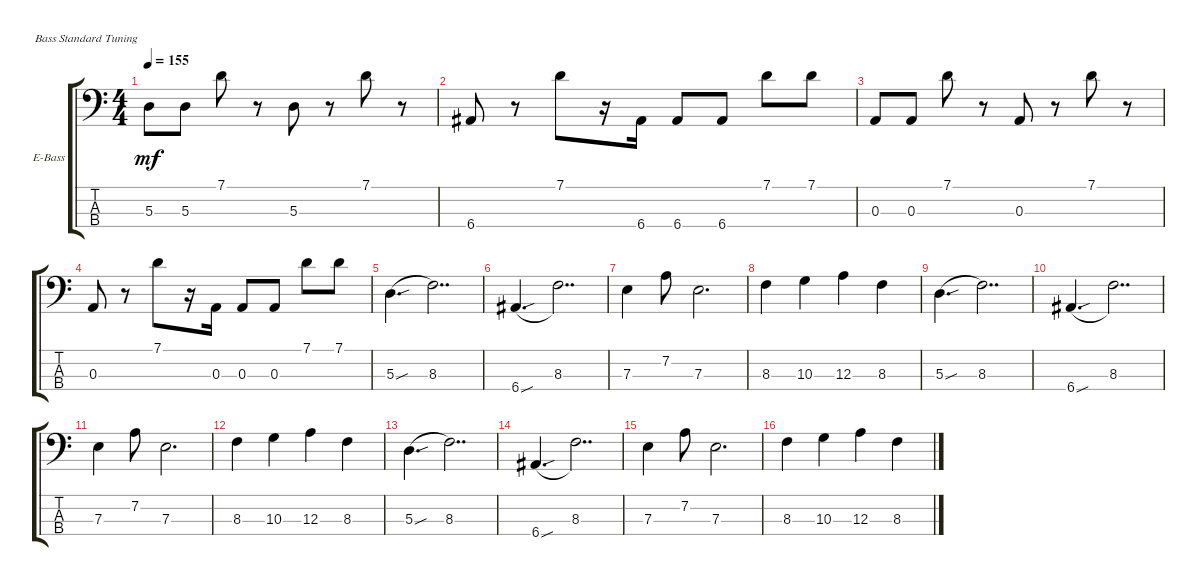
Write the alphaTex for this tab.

\defaultSystemsLayout 4
\bracketExtendMode groupsimilarinstruments
\firstSystemTrackNameOrientation horizontal
\otherSystemsTrackNameOrientation horizontal
\track ("Electric Bass" "E-Bass") {instrument electricbassfinger}
\staff {score tabs}
\tuning (G2 D2 A1 E1)
\ts (4 4)
\tempo 155
\clef f4
\ks c
5.3.8{dy mf} 5.3.8 7.1.8 r.8 5.3.8 r.8 7.1.8 r.8 |
6.4.8 r.8 7.1.8 r.16 6.4.16 6.4.8 6.4.8 7.1.8 7.1.8 |
0.3.8 0.3.8 7.1.8 r.8 0.3.8 r.8 7.1.8 r.8 |
0.3.8 r.8 7.1.8 r.16 0.3.16 0.3.8 0.3.8 7.1.8 7.1.8 |
5.3{sou}.4{d legatoorigin} 8.3.2{dd} |
6.4{sou}.4{d legatoorigin} 8.3.2{dd} |
7.3.4 7.2.8 7.3.2{d} |
8.3.4 10.3.4 12.3.4 8.3.4 |
5.3{sou}.4{d legatoorigin} 8.3.2{dd} |
6.4{sou}.4{d legatoorigin} 8.3.2{dd} |
7.3.4 7.2.8 7.3.2{d} |
8.3.4 10.3.4 12.3.4 8.3.4 |
5.3{sou}.4{d legatoorigin} 8.3.2{dd} |
6.4{sou}.4{d legatoorigin} 8.3.2{dd} |
7.3.4 7.2.8 7.3.2{d} |
8.3.4 10.3.4 12.3.4 8.3.4
